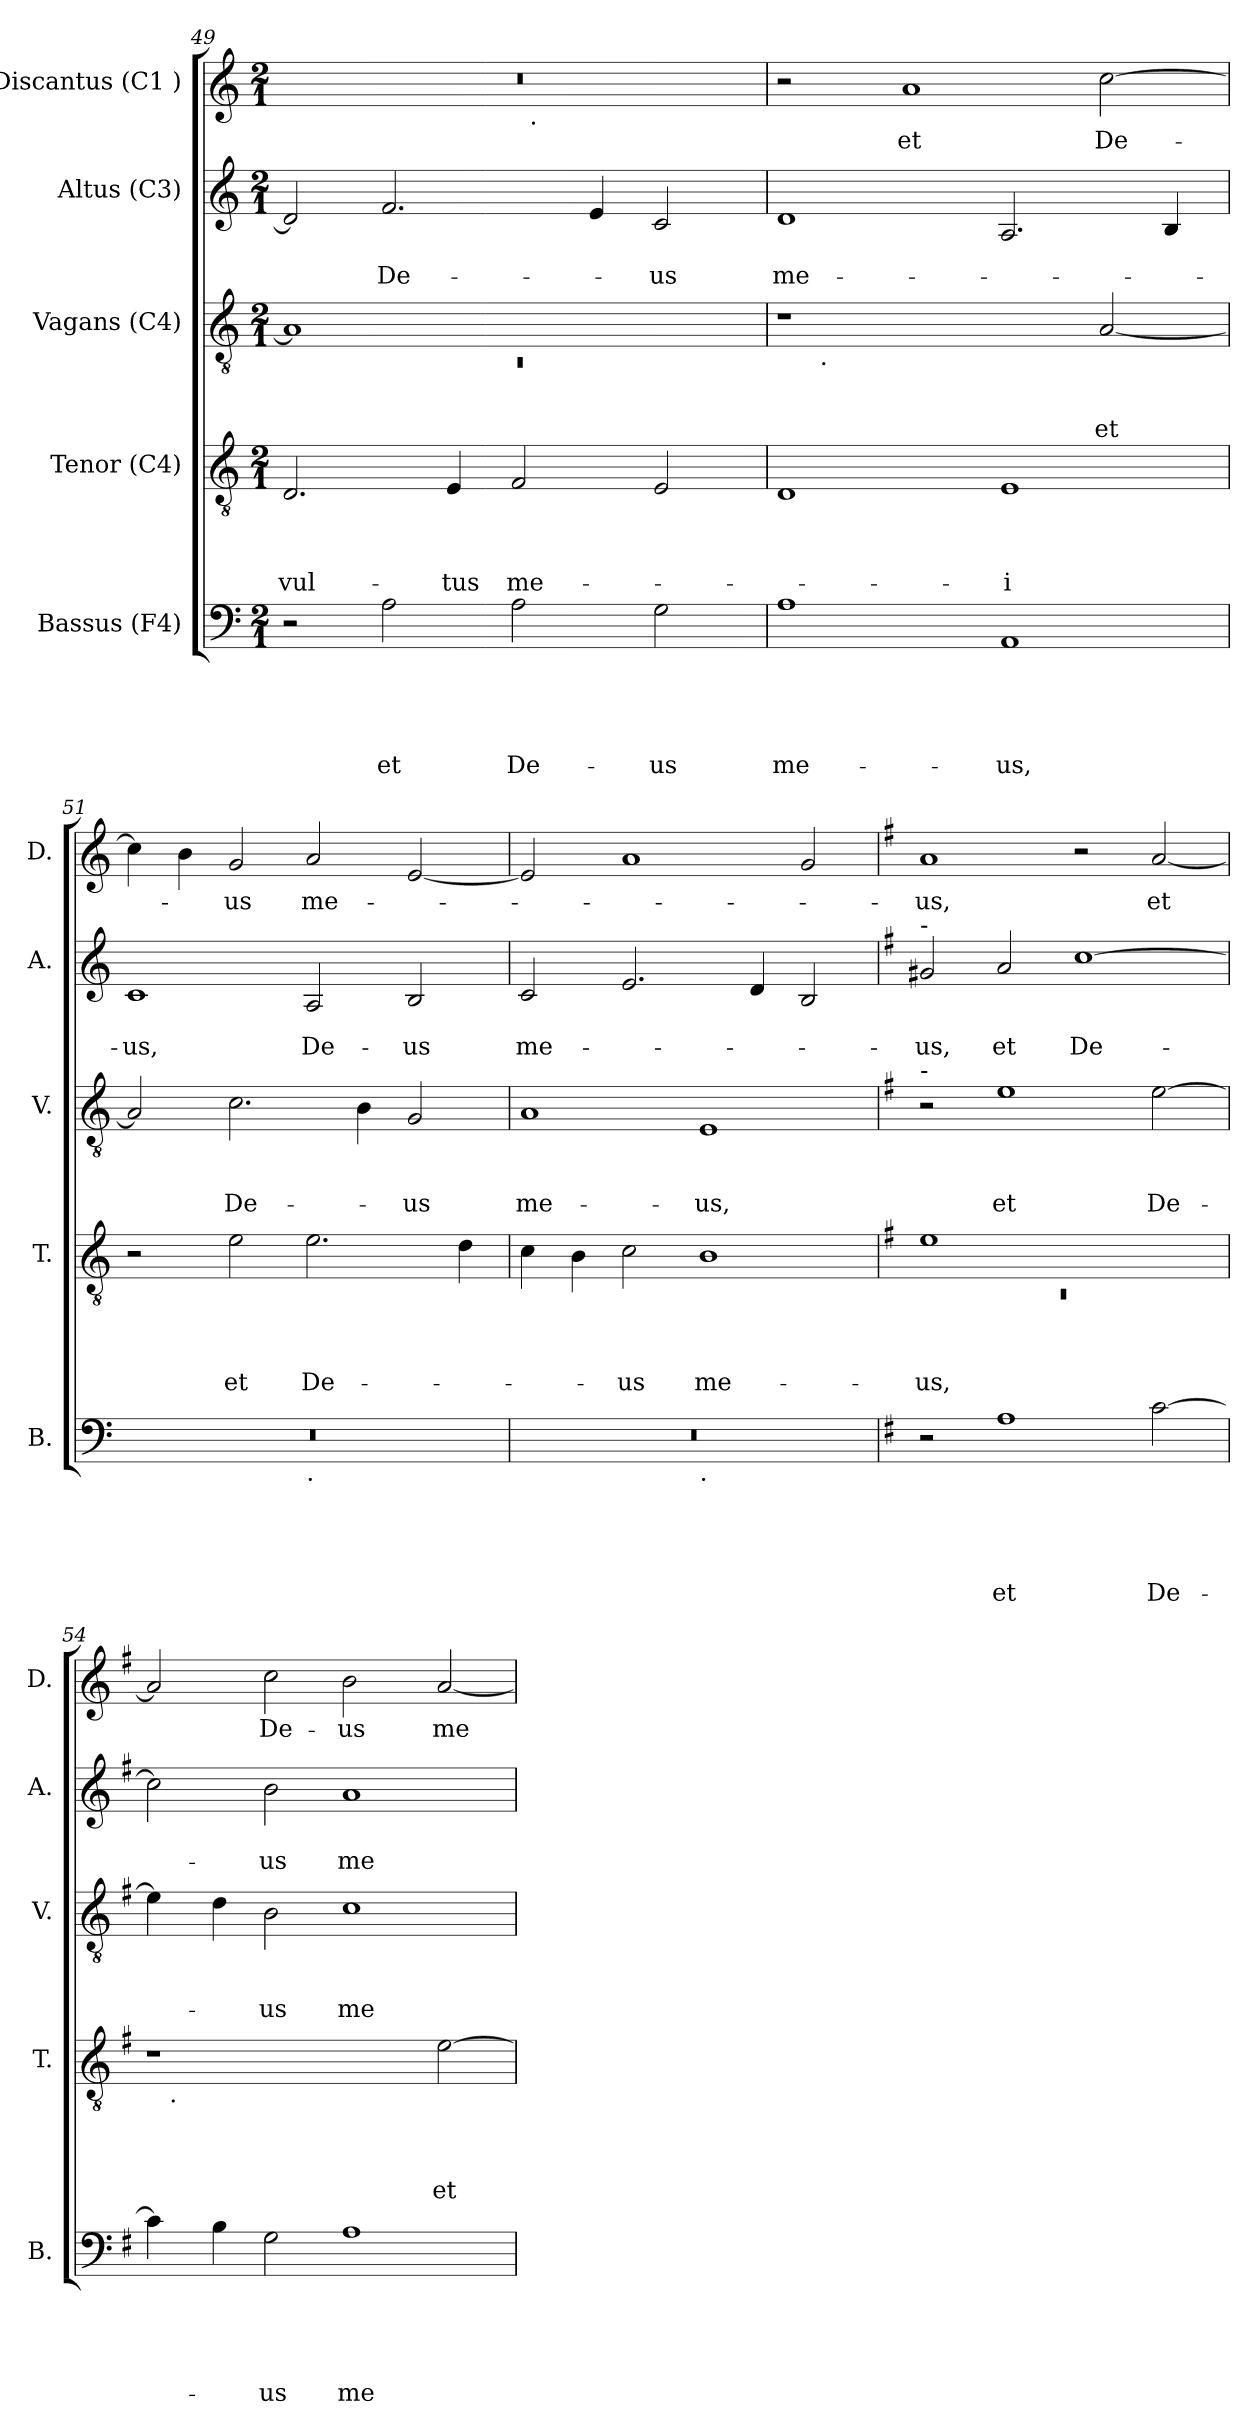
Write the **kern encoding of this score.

**kern	**text	**text	**text	**text	**text	**kern	**text	**text	**text	**text	**kern	**text	**text	**text	**kern	**text	**text	**kern	**text
*part5	*part5	*part5	*part5	*part5	*part5	*part4	*part4	*part4	*part4	*part4	*part3	*part3	*part3	*part3	*part2	*part2	*part2	*part1	*part1
*staff5	*staff5	*staff5	*staff5	*staff5	*staff5	*staff4	*staff4	*staff4	*staff4	*staff4	*staff3	*staff3	*staff3	*staff3	*staff2	*staff2	*staff2	*staff1	*staff1
*I"Bassus (F4)	*	*	*	*	*	*I"Tenor (C4)	*	*	*	*	*I"Vagans (C4)	*	*	*	*I"Altus (C3)	*	*	*I"Discantus (C1 )	*
*I'B.	*	*	*	*	*	*I'T.	*	*	*	*	*I'V.	*	*	*	*I'A.	*	*	*I'D.	*
!!LO:PB:g=z
*clefF4	*	*	*	*	*	*clefGv2	*	*	*	*	*clefGv2	*	*	*	*clefG2	*	*	*clefG2	*
*k[]	*	*	*	*	*	*k[]	*	*	*	*	*k[]	*	*	*	*k[]	*	*	*k[]	*
*C:	*	*	*	*	*	*C:	*	*	*	*	*C:	*	*	*	*C:	*	*	*C:	*
*M2/1	*	*	*	*	*	*M2/1	*	*	*	*	*M2/1	*	*	*	*M2/1	*	*	*M2/1	*
=49	=49	=49	=49	=49	=49	=49	=49	=49	=49	=49	=49	=49	=49	=49	=49	=49	=49	=49	=49
*	*	*	*	*	*	*	*	*	*	*	*^	*	*	*	*	*	*	*	*
!	!	!	!	!	!	!	!	!	!	!LO:LY:b	!	!LO:N:vis=1	!	!	!	!	!	!	!	!
*	*	*	*	*	*	*	*	*	*	*	*	*	*	*	*	*	*	*	*^	*
2r	.	.	.	.	.	2.D/	.	.	.	vul-	1A]	0rC	.	.	.	2d/]	.	.	0r	1ryy	.
!	!	!	!	!	!LO:LY:b	!	!	!	!	!	!	!	!	!	!	!	!	!LO:LY:b	!	!	!
2A\	.	.	.	.	et	.	.	.	.	.	.	.	.	.	.	2.f/	.	De-	.	.	.
!	!	!	!	!	!	!	!	!	!	!LO:LY:b	!	!	!	!	!	!	!	!	!	!	!
.	.	.	.	.	.	4E/	.	.	.	-tus	.	.	.	.	.	.	.	.	.	.	.
!	!	!	!	!	!LO:LY:b	!	!	!	!	!LO:LY:b	!	!	!	!	!	!	!	!	!	!	!
2A\	.	.	.	.	De-	2F/	.	.	.	me-	1ryy	.	.	.	.	.	.	.	.	32ryy	.
!	!	!	!	!	!	!	!	!	!	!	!	!	!	!	!	!	!	!	!	!LO:TX:b:t=.	!
.	.	.	.	.	.	.	.	.	.	.	.	.	.	.	.	.	.	.	.	2ryy	.
.	.	.	.	.	.	.	.	.	.	.	.	.	.	.	.	4e/	.	.	.	.	.
!	!	!	!	!	!LO:LY:b	!	!	!	!	!	!	!	!	!	!	!	!	!LO:LY:b	!	!	!
2G\	.	.	.	.	-us	2E/	.	.	.	.	.	.	.	.	.	2c/	.	-us	.	.	.
.	.	.	.	.	.	.	.	.	.	.	.	.	.	.	.	.	.	.	.	4...ryy	.
=50	=50	=50	=50	=50	=50	=50	=50	=50	=50	=50	=50	=50	=50	=50	=50	=50	=50	=50	=50	=50	=50
!	!	!	!	!	!LO:LY:b	!	!	!	!	!	!	!	!	!	!	!	!	!LO:LY:b	!	!	!
*	*	*	*	*	*	*	*	*	*	*	*	*	*	*	*	*	*	*	*v	*v	*
1A	.	.	.	.	me-	1D	.	.	.	.	1r	8ryy	.	.	.	1d	.	me-	2r	.
!	!	!	!	!	!	!	!	!	!	!	!	!LO:TX:b:t=.	!	!	!	!	!	!	!	!
.	.	.	.	.	.	.	.	.	.	.	.	1...ryy	.	.	.	.	.	.	.	.
!	!	!	!	!	!	!	!	!	!	!	!	!	!	!	!	!	!	!	!	!LO:LY:b
.	.	.	.	.	.	.	.	.	.	.	.	.	.	.	.	.	.	.	1a	et
!	!	!	!	!	!LO:LY:b	!	!	!	!	!LO:LY:b:rj	!	!	!	!	!	!	!	!	!	!
1AA	.	.	.	.	-us,	1E	.	.	.	-i	2ryy	.	.	.	.	2.A/	.	.	.	.
!	!	!	!	!	!	!	!	!	!	!	!	!	!	!	!LO:LY:b	!	!	!	!	!LO:LY:b
.	.	.	.	.	.	.	.	.	.	.	[<2A/	.	.	.	et	.	.	.	[>2cc\	De-
.	.	.	.	.	.	.	.	.	.	.	.	.	.	.	.	4B/	.	.	.	.
=51	=51	=51	=51	=51	=51	=51	=51	=51	=51	=51	=51	=51	=51	=51	=51	=51	=51	=51	=51	=51
!	!	!	!	!	!	!	!	!	!	!	!	!	!	!	!	!	!	!LO:LY:b	!	!
*^	*	*	*	*	*	*	*	*	*	*	*v	*v	*	*	*	*	*	*	*	*
0r	1ryy	.	.	.	.	.	2r	.	.	.	.	2A/]	.	.	.	1c	.	-us,	4cc\]	.
.	.	.	.	.	.	.	.	.	.	.	.	.	.	.	.	.	.	.	4b\	.
!	!	!	!	!	!	!	!	!	!	!	!LO:LY:b	!	!	!	!LO:LY:b	!	!	!	!	!LO:LY:b
.	.	.	.	.	.	.	2e\	.	.	.	et	2.c\	.	.	De-	.	.	.	2g/	-us
!	!LO:TX:b:t=.	!	!	!	!	!	!	!	!	!	!	!	!	!	!	!	!	!	!	!
!	!	!	!	!	!	!	!	!	!	!	!LO:LY:b	!	!	!	!	!	!	!LO:LY:b	!	!LO:LY:b
.	1ryy	.	.	.	.	.	2.e\	.	.	.	De-	.	.	.	.	2A/	.	De-	2a/	me-
.	.	.	.	.	.	.	.	.	.	.	.	4B\	.	.	.	.	.	.	.	.
!	!	!	!	!	!	!	!	!	!	!	!	!	!	!	!LO:LY:b	!	!	!LO:LY:b	!	!
.	.	.	.	.	.	.	.	.	.	.	.	2G/	.	.	-us	2B/	.	-us	[<2e/	.
.	.	.	.	.	.	.	4d\	.	.	.	.	.	.	.	.	.	.	.	.	.
=52	=52	=52	=52	=52	=52	=52	=52	=52	=52	=52	=52	=52	=52	=52	=52	=52	=52	=52	=52	=52
!	!	!	!	!	!	!	!	!	!	!	!	!	!	!	!LO:LY:b	!	!	!LO:LY:b	!	!
0r	1ryy	.	.	.	.	.	4c\	.	.	.	.	1A	.	.	me-	2c/	.	me-	2e/]	.
.	.	.	.	.	.	.	4B\	.	.	.	.	.	.	.	.	.	.	.	.	.
!	!	!	!	!	!	!	!	!	!	!	!LO:LY:b	!	!	!	!	!	!	!	!	!
.	.	.	.	.	.	.	2c\	.	.	.	-us	.	.	.	.	2.e/	.	.	1a	.
!	!LO:TX:b:t=.	!	!	!	!	!	!	!	!	!	!	!	!	!	!	!	!	!	!	!
!	!	!	!	!	!	!	!	!	!	!	!LO:LY:b	!	!	!	!LO:LY:b	!	!	!	!	!
.	1ryy	.	.	.	.	.	1B	.	.	.	me-	1E	.	.	-us,	.	.	.	.	.
.	.	.	.	.	.	.	.	.	.	.	.	.	.	.	.	4d/	.	.	.	.
.	.	.	.	.	.	.	.	.	.	.	.	.	.	.	.	2B/	.	.	2g/	.
*v	*v	*	*	*	*	*	*	*	*	*	*	*	*	*	*	*	*	*	*	*
!!LO:LB:g=z
=53	=53	=53	=53	=53	=53	=53	=53	=53	=53	=53	=53	=53	=53	=53	=53	=53	=53	=53	=53
*k[f#]	*	*	*	*	*	*k[f#]	*	*	*	*	*k[f#]	*	*	*	*k[f#]	*	*	*k[f#]	*
*G:	*	*	*	*	*	*G:	*	*	*	*	*G:	*	*	*	*G:	*	*	*G:	*
*^	*	*	*	*	*	*^	*	*	*	*	*	*	*	*	*	*	*	*	*
!	!	!	!	!	!	!	!	!	!	!	!	!	!	!	!	!	!LO:TX:a:t=-	!	!	!	!
!	!	!	!	!	!	!	!	!	!	!	!	!	!LO:TX:a:t=-	!	!	!	!	!	!	!	!
!	!	!	!	!	!	!	!	!LO:N:vis=1	!	!	!	!LO:LY:b	!	!	!	!	!	!	!LO:LY:b	!	!LO:LY:b
*v	*v	*	*	*	*	*	*	*	*	*	*	*	*	*	*	*	*	*	*	*	*
2r	.	.	.	.	.	1e	0rC	.	.	.	-us,	2r	.	.	.	2g#X/	.	-us,	1a	-us,
!	!	!	!	!	!LO:LY:b	!	!	!	!	!	!	!	!	!	!LO:LY:b	!	!	!LO:LY:b	!	!
1A	.	.	.	.	et	.	.	.	.	.	.	1e	.	.	et	2a/	.	et	.	.
!	!	!	!	!	!	!	!	!	!	!	!	!	!	!	!	!	!	!LO:LY:b	!	!
.	.	.	.	.	.	1ryy	.	.	.	.	.	.	.	.	.	[<1cc	.	De-	2r	.
!	!	!	!	!	!LO:LY:b	!	!	!	!	!	!	!	!	!	!LO:LY:b	!	!	!	!	!LO:LY:b
[>2c\	.	.	.	.	De-	.	.	.	.	.	.	[<2e\	.	.	De-	.	.	.	[<2a/	et
=54	=54	=54	=54	=54	=54	=54	=54	=54	=54	=54	=54	=54	=54	=54	=54	=54	=54	=54	=54	=54
4c\]	.	.	.	.	.	1r	16ryy	.	.	.	.	4e\]	.	.	.	2cc\]	.	.	2a/]	.
!	!	!	!	!	!	!	!LO:TX:b:t=.	!	!	!	!	!	!	!	!	!	!	!	!	!
.	.	.	.	.	.	.	1ryy	.	.	.	.	.	.	.	.	.	.	.	.	.
4B\	.	.	.	.	.	.	.	.	.	.	.	4d\	.	.	.	.	.	.	.	.
!	!	!	!	!	!LO:LY:b	!	!	!	!	!	!	!	!	!	!LO:LY:b	!	!	!LO:LY:b	!	!LO:LY:b
2G\	.	.	.	.	-us	.	.	.	.	.	.	2B\	.	.	-us	2b\	.	-us	2cc\	De-
!	!	!	!	!	!LO:LY:b	!	!	!	!	!	!	!	!	!	!LO:LY:b	!	!	!LO:LY:b	!	!LO:LY:b
1A	.	.	.	.	me-	2ryy	.	.	.	.	.	1c	.	.	me-	1a	.	me-	2b\	-us
.	.	.	.	.	.	.	2...ryy	.	.	.	.	.	.	.	.	.	.	.	.	.
!	!	!	!	!	!	!	!	!	!	!	!LO:LY:b	!	!	!	!	!	!	!	!	!LO:LY:b
.	.	.	.	.	.	[<2e\	.	.	.	.	et	.	.	.	.	.	.	.	[<2a/	me-
*	*	*	*	*	*	*v	*v	*	*	*	*	*	*	*	*	*	*	*	*	*
=	=	=	=	=	=	=	=	=	=	=	=	=	=	=	=	=	=	=	=
*-	*-	*-	*-	*-	*-	*-	*-	*-	*-	*-	*-	*-	*-	*-	*-	*-	*-	*-	*-
